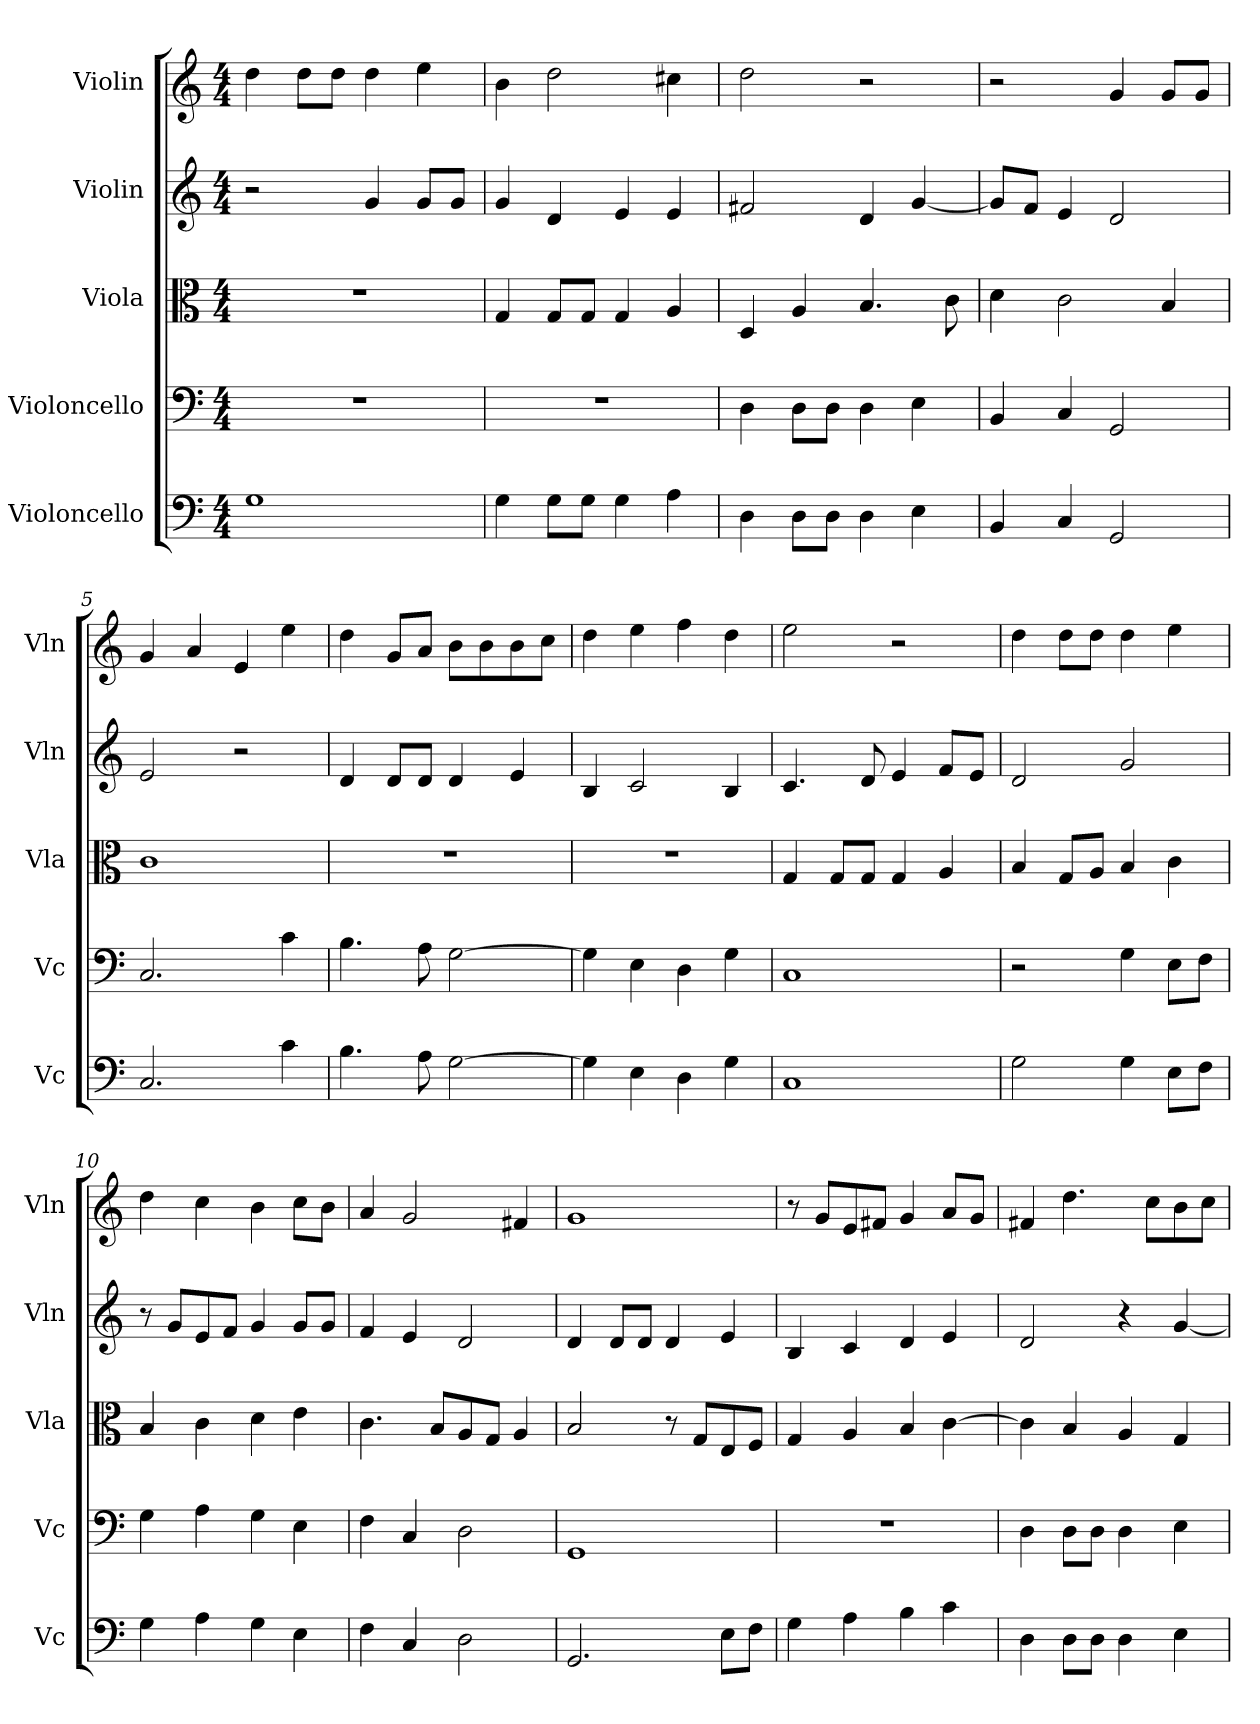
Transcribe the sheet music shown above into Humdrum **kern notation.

**kern	**kern	**kern	**kern	**kern
*part5	*part4	*part3	*part2	*part1
*staff5	*staff4	*staff3	*staff2	*staff1
*I"Violoncello	*I"Violoncello	*I"Viola	*I"Violin	*I"Violin
*I'Vc	*I'Vc	*I'Vla	*I'Vln	*I'Vln
*clefF4	*clefF4	*clefC3	*clefG2	*clefG2
*k[]	*k[]	*k[]	*k[]	*k[]
*M4/4	*M4/4	*M4/4	*M4/4	*M4/4
*MM120	*MM120	*MM120	*MM120	*MM120
=1	=1	=1	=1	=1
1G	1r	1r	2r	4dd\
.	.	.	.	8dd\L
.	.	.	.	8dd\J
.	.	.	4g/	4dd\
.	.	.	8g/L	4ee\
.	.	.	8g/J	.
=2	=2	=2	=2	=2
4G\	1r	4G/	4g/	4b\
8G\L	.	8G/L	4d/	2dd\
8G\J	.	8G/J	.	.
4G\	.	4G/	4e/	.
4A\	.	4A/	4e/	4cc#X\
=3	=3	=3	=3	=3
4D\	4D\	4D/	2f#X/	2dd\
8D\L	8D\L	4A/	.	.
8D\J	8D\J	.	.	.
4D\	4D\	4.B/	4d/	2r
4E\	4E\	.	[4g/	.
.	.	8c\	.	.
=4	=4	=4	=4	=4
4BB/	4BB/	4d\	8g/L]	2r
.	.	.	8f/J	.
4C/	4C/	2c\	4e/	.
2GG/	2GG/	.	2d/	4g/
.	.	4B/	.	8g/L
.	.	.	.	8g/J
=5	=5	=5	=5	=5
2.C/	2.C/	1c	2e/	4g/
.	.	.	.	4a/
.	.	.	2r	4e/
4c\	4c\	.	.	4ee\
=6	=6	=6	=6	=6
4.B\	4.B\	1r	4d/	4dd\
.	.	.	8d/L	8g/L
8A\	8A\	.	8d/J	8a/J
[2G\	[2G\	.	4d/	8b\L
.	.	.	.	8b\
.	.	.	4e/	8b\
.	.	.	.	8cc\J
=7	=7	=7	=7	=7
4G\]	4G\]	1r	4B/	4dd\
4E\	4E\	.	2c/	4ee\
4D\	4D\	.	.	4ff\
4G\	4G\	.	4B/	4dd\
=8	=8	=8	=8	=8
1C	1C	4G/	4.c/	2ee\
.	.	8G/L	.	.
.	.	8G/J	8d/	.
.	.	4G/	4e/	2r
.	.	4A/	8f/L	.
.	.	.	8e/J	.
=9	=9	=9	=9	=9
2G\	2r	4B/	2d/	4dd\
.	.	8G/L	.	8dd\L
.	.	8A/J	.	8dd\J
4G\	4G\	4B/	2g/	4dd\
8E\L	8E\L	4c\	.	4ee\
8F\J	8F\J	.	.	.
=10	=10	=10	=10	=10
4G\	4G\	4B/	8r	4dd\
.	.	.	8g/L	.
4A\	4A\	4c\	8e/	4cc\
.	.	.	8f/J	.
4G\	4G\	4d\	4g/	4b\
4E\	4E\	4e\	8g/L	8cc\L
.	.	.	8g/J	8b\J
=11	=11	=11	=11	=11
4F\	4F\	4.c\	4f/	4a/
4C/	4C/	.	4e/	2g/
.	.	8B/L	.	.
2D\	2D\	8A/	2d/	.
.	.	8G/J	.	.
.	.	4A/	.	4f#X/
=12	=12	=12	=12	=12
2.GG/	1GG	2B/	4d/	1g
.	.	.	8d/L	.
.	.	.	8d/J	.
.	.	8r	4d/	.
.	.	8G/L	.	.
8E\L	.	8E/	4e/	.
8F\J	.	8F/J	.	.
=13	=13	=13	=13	=13
4G\	1r	4G/	4B/	8r
.	.	.	.	8g/L
4A\	.	4A/	4c/	8e/
.	.	.	.	8f#X/J
4B\	.	4B/	4d/	4g/
4c\	.	[4c\	4e/	8a/L
.	.	.	.	8g/J
=14	=14	=14	=14	=14
4D\	4D\	4c\]	2d/	4f#X/
8D\L	8D\L	4B/	.	4.dd\
8D\J	8D\J	.	.	.
4D\	4D\	4A/	4r	.
.	.	.	.	8cc\L
4E\	4E\	4G/	[4g/	8b\
.	.	.	.	8cc\J
=	=	=	=	=
*-	*-	*-	*-	*-
